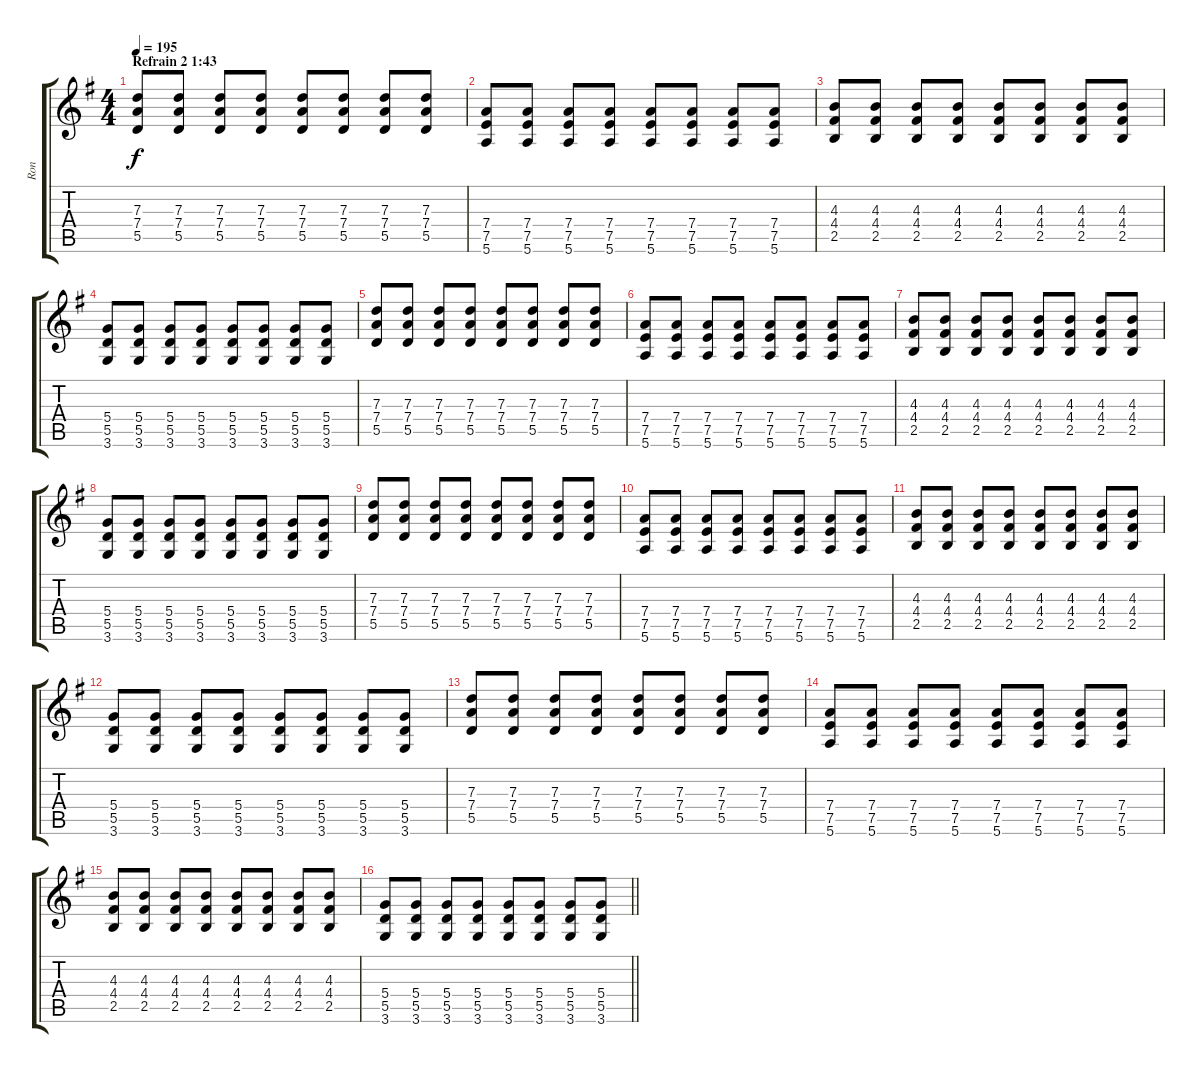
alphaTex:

\track ("Ron" "Ron") {instrument overdrivenguitar}
\staff {score tabs}
\tuning (E4 B3 G3 D3 A2 E2) {hide}
\ts (4 4)
\section ("" "Refrain 2 1:43")
\tempo 195
\clef g2
\ks g
(7.3 7.4 5.5).8{dy f} (7.3 7.4 5.5).8 (7.3 7.4 5.5).8 (7.3 7.4 5.5).8 (7.3 7.4 5.5).8 (7.3 7.4 5.5).8 (7.3 7.4 5.5).8 (7.3 7.4 5.5).8 |
(7.4 7.5 5.6).8 (7.4 7.5 5.6).8 (7.4 7.5 5.6).8 (7.4 7.5 5.6).8 (7.4 7.5 5.6).8 (7.4 7.5 5.6).8 (7.4 7.5 5.6).8 (7.4 7.5 5.6).8 |
(4.3 4.4 2.5).8 (4.3 4.4 2.5).8 (4.3 4.4 2.5).8 (4.3 4.4 2.5).8 (4.3 4.4 2.5).8 (4.3 4.4 2.5).8 (4.3 4.4 2.5).8 (4.3 4.4 2.5).8 |
(5.4 5.5 3.6).8 (5.4 5.5 3.6).8 (5.4 5.5 3.6).8 (5.4 5.5 3.6).8 (5.4 5.5 3.6).8 (5.4 5.5 3.6).8 (5.4 5.5 3.6).8 (5.4 5.5 3.6).8 |
(7.3 7.4 5.5).8 (7.3 7.4 5.5).8 (7.3 7.4 5.5).8 (7.3 7.4 5.5).8 (7.3 7.4 5.5).8 (7.3 7.4 5.5).8 (7.3 7.4 5.5).8 (7.3 7.4 5.5).8 |
(7.4 7.5 5.6).8 (7.4 7.5 5.6).8 (7.4 7.5 5.6).8 (7.4 7.5 5.6).8 (7.4 7.5 5.6).8 (7.4 7.5 5.6).8 (7.4 7.5 5.6).8 (7.4 7.5 5.6).8 |
(4.3 4.4 2.5).8 (4.3 4.4 2.5).8 (4.3 4.4 2.5).8 (4.3 4.4 2.5).8 (4.3 4.4 2.5).8 (4.3 4.4 2.5).8 (4.3 4.4 2.5).8 (4.3 4.4 2.5).8 |
(5.4 5.5 3.6).8 (5.4 5.5 3.6).8 (5.4 5.5 3.6).8 (5.4 5.5 3.6).8 (5.4 5.5 3.6).8 (5.4 5.5 3.6).8 (5.4 5.5 3.6).8 (5.4 5.5 3.6).8 |
(7.3 7.4 5.5).8 (7.3 7.4 5.5).8 (7.3 7.4 5.5).8 (7.3 7.4 5.5).8 (7.3 7.4 5.5).8 (7.3 7.4 5.5).8 (7.3 7.4 5.5).8 (7.3 7.4 5.5).8 |
(7.4 7.5 5.6).8 (7.4 7.5 5.6).8 (7.4 7.5 5.6).8 (7.4 7.5 5.6).8 (7.4 7.5 5.6).8 (7.4 7.5 5.6).8 (7.4 7.5 5.6).8 (7.4 7.5 5.6).8 |
(4.3 4.4 2.5).8 (4.3 4.4 2.5).8 (4.3 4.4 2.5).8 (4.3 4.4 2.5).8 (4.3 4.4 2.5).8 (4.3 4.4 2.5).8 (4.3 4.4 2.5).8 (4.3 4.4 2.5).8 |
(5.4 5.5 3.6).8 (5.4 5.5 3.6).8 (5.4 5.5 3.6).8 (5.4 5.5 3.6).8 (5.4 5.5 3.6).8 (5.4 5.5 3.6).8 (5.4 5.5 3.6).8 (5.4 5.5 3.6).8 |
(7.3 7.4 5.5).8 (7.3 7.4 5.5).8 (7.3 7.4 5.5).8 (7.3 7.4 5.5).8 (7.3 7.4 5.5).8 (7.3 7.4 5.5).8 (7.3 7.4 5.5).8 (7.3 7.4 5.5).8 |
(7.4 7.5 5.6).8 (7.4 7.5 5.6).8 (7.4 7.5 5.6).8 (7.4 7.5 5.6).8 (7.4 7.5 5.6).8 (7.4 7.5 5.6).8 (7.4 7.5 5.6).8 (7.4 7.5 5.6).8 |
(4.3 4.4 2.5).8 (4.3 4.4 2.5).8 (4.3 4.4 2.5).8 (4.3 4.4 2.5).8 (4.3 4.4 2.5).8 (4.3 4.4 2.5).8 (4.3 4.4 2.5).8 (4.3 4.4 2.5).8 |
\barLineRight lightlight
(5.4 5.5 3.6).8 (5.4 5.5 3.6).8 (5.4 5.5 3.6).8 (5.4 5.5 3.6).8 (5.4 5.5 3.6).8 (5.4 5.5 3.6).8 (5.4 5.5 3.6).8 (5.4 5.5 3.6).8
